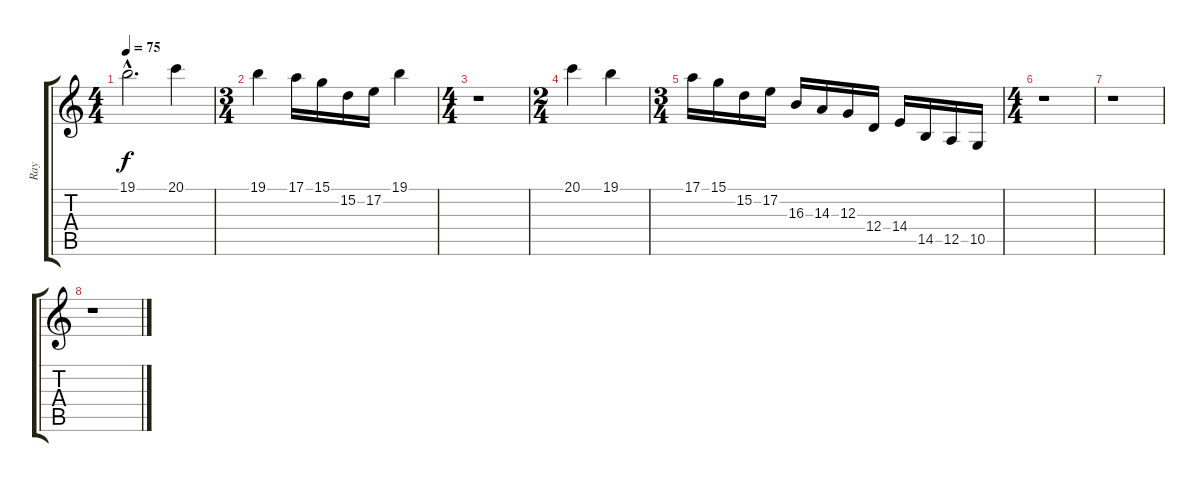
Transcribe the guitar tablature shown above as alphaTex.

\track ("Ray" "Ray") {instrument flute}
\staff {score tabs}
\tuning (E4 B3 G3 D3 A2 E2) {hide}
\ts (4 4)
\tempo 75
\clef g2
\ks c
19.1{hac t}.2{d dy f} 20.1.4 |
\ts (3 4)
19.1.4 17.1.16 15.1.16 15.2.16 17.2.16 19.1.4 |
\ts (4 4)
r.1 |
\ts (2 4)
20.1.4 19.1.4 |
\ts (3 4)
17.1.16 15.1.16 15.2.16 17.2.16 16.3.16 14.3.16 12.3.16 12.4.16 14.4.16 14.5.16 12.5.16 10.5.16 |
\ts (4 4)
r.1 |
r.1 |
r.1
